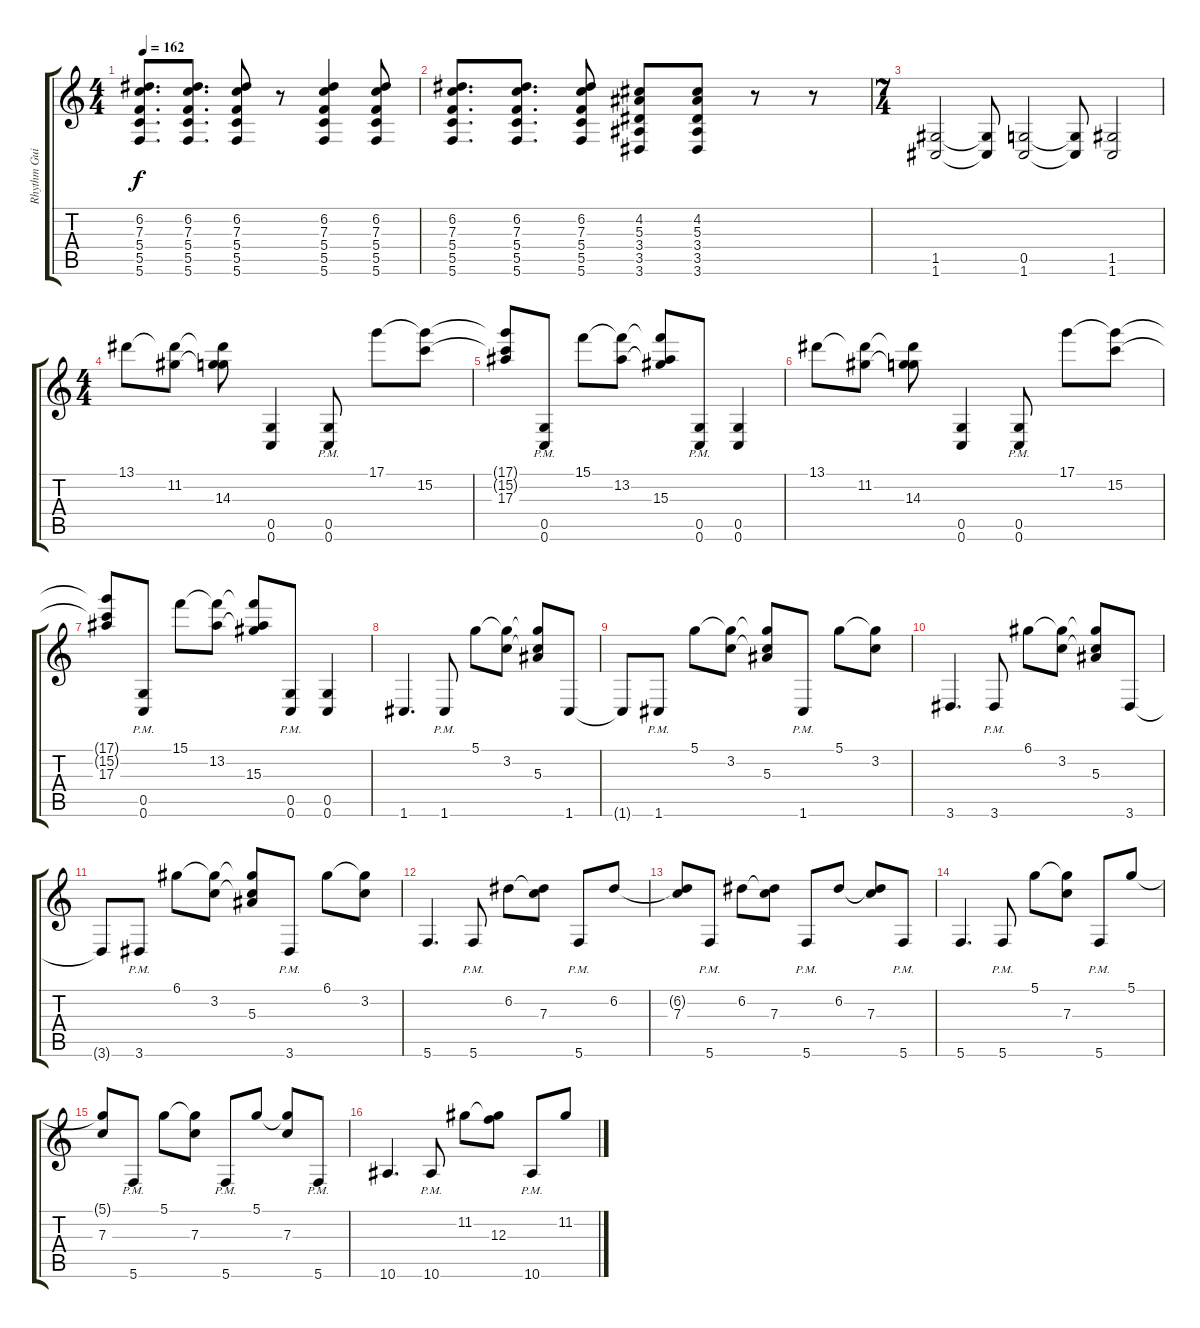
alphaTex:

\track ("Rhythm Guitar 1" "Rhythm Gui") {instrument distortionguitar}
\staff {score tabs}
\tuning (D4 A3 F3 C3 G2 C2) {hide}
\ts (4 4)
\tempo 162
\clef g2
\ks c
(6.2 7.3 5.4 5.5 5.6).8{d dy f} (6.2 7.3 5.4 5.5 5.6).8{d} (6.2 7.3 5.4 5.5 5.6).8 r.8 (6.2 7.3 5.4 5.5 5.6).4 (6.2 7.3 5.4 5.5 5.6).8 |
(6.2 7.3 5.4 5.5 5.6).8{d} (6.2 7.3 5.4 5.5 5.6).8{d} (6.2 7.3 5.4 5.5 5.6).8 (4.2 5.3 3.4 3.5 3.6).8 (4.2 5.3 3.4 3.5 3.6).8 r.8 r.8 |
\ts (7 4)
(1.5 1.6).2 (1.5{t} 1.6{t}).8 (0.5 1.6).2 (0.5{t} 1.6{t}).8 (1.5 1.6).2 |
\ts (4 4)
13.1.8 (13.1{t} 11.2).8 (13.1{t} 11.2{t} 14.3).8 (0.5 0.6).4 (0.5{pm} 0.6{pm}).8 17.1.8 (17.1{t} 15.2).8 |
(17.1{t} 15.2{t} 17.3).8 (0.5{pm} 0.6{pm}).8 15.1.8 (15.1{t} 13.2).8 (15.1{t} 13.2{t} 15.3).8 (0.5{pm} 0.6{pm}).8 (0.5 0.6).4 |
13.1.8 (13.1{t} 11.2).8 (13.1{t} 11.2{t} 14.3).8 (0.5 0.6).4 (0.5{pm} 0.6{pm}).8 17.1.8 (17.1{t} 15.2).8 |
(17.1{t} 15.2{t} 17.3).8 (0.5{pm} 0.6{pm}).8 15.1.8 (15.1{t} 13.2).8 (15.1{t} 13.2{t} 15.3).8 (0.5{pm} 0.6{pm}).8 (0.5 0.6).4 |
1.6.4{d} 1.6{pm}.8 5.1.8 (5.1{t} 3.2).8 (5.1{t} 3.2{t} 5.3).8 1.6.8 |
1.6{t}.8 1.6{pm}.8 5.1.8 (5.1{t} 3.2).8 (5.1{t} 3.2{t} 5.3).8 1.6{pm}.8 5.1.8 (5.1{t} 3.2).8 |
3.6.4{d} 3.6{pm}.8 6.1.8 (6.1{t} 3.2).8 (6.1{t} 3.2{t} 5.3).8 3.6.8 |
3.6{t}.8 3.6{pm}.8 6.1.8 (6.1{t} 3.2).8 (6.1{t} 3.2{t} 5.3).8 3.6{pm}.8 6.1.8 (6.1{t} 3.2).8 |
5.6.4{d} 5.6{pm}.8 6.2.8 (6.2{t} 7.3).8 5.6{pm}.8 6.2.8 |
(6.2{t} 7.3).8 5.6{pm}.8 6.2.8 (6.2{t} 7.3).8 5.6{pm}.8 6.2.8 (6.2{t} 7.3).8 5.6{pm}.8 |
5.6.4{d} 5.6{pm}.8 5.1.8 (5.1{t} 7.3).8 5.6{pm}.8 5.1.8 |
(5.1{t} 7.3).8 5.6{pm}.8 5.1.8 (5.1{t} 7.3).8 5.6{pm}.8 5.1.8 (5.1{t} 7.3).8 5.6{pm}.8 |
10.6.4{d} 10.6{pm}.8 11.2.8 (11.2{t} 12.3).8 10.6{pm}.8 11.2.8
